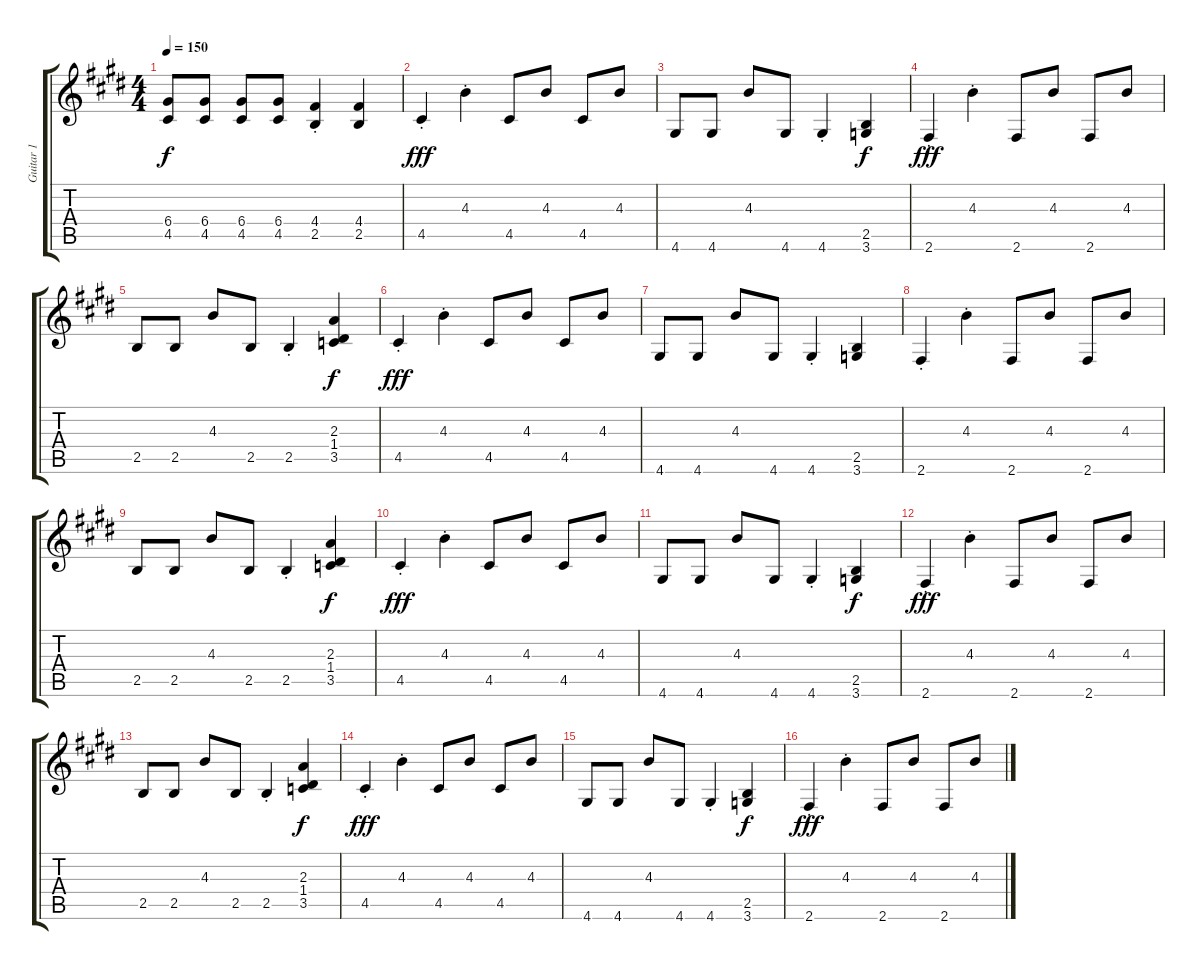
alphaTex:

\track ("Guitar 1" "Guitar 1") {instrument distortionguitar}
\staff {score tabs}
\tuning (E4 B3 G3 D3 A2 E2) {hide}
\ts (4 4)
\tempo 150
\clef g2
\ks e
(6.4 4.5).8{dy f} (6.4 4.5).8 (6.4 4.5).8 (6.4 4.5).8 (4.4{st} 2.5{st}).4 (4.4 2.5).4 |
4.5{st}.4{dy fff} 4.3{st}.4 4.5.8 4.3.8 4.5.8 4.3.8 |
4.6.8 4.6.8 4.3.8 4.6.8 4.6{st}.4 (2.5 3.6).4{dy f} |
2.6{st}.4{dy fff} 4.3{st}.4 2.6.8 4.3.8 2.6.8 4.3.8 |
2.5.8 2.5.8 4.3.8 2.5.8 2.5{st}.4 (2.3 1.4 3.5).4{dy f} |
4.5{st}.4{dy fff} 4.3{st}.4 4.5.8 4.3.8 4.5.8 4.3.8 |
4.6.8 4.6.8 4.3.8 4.6.8 4.6{st}.4 (2.5 3.6).4 |
2.6{st}.4 4.3{st}.4 2.6.8 4.3.8 2.6.8 4.3.8 |
2.5.8 2.5.8 4.3.8 2.5.8 2.5{st}.4 (2.3 1.4 3.5).4{dy f} |
4.5{st}.4{dy fff} 4.3{st}.4 4.5.8 4.3.8 4.5.8 4.3.8 |
4.6.8 4.6.8 4.3.8 4.6.8 4.6{st}.4 (2.5 3.6).4{dy f} |
2.6{st}.4{dy fff} 4.3{st}.4 2.6.8 4.3.8 2.6.8 4.3.8 |
2.5.8 2.5.8 4.3.8 2.5.8 2.5{st}.4 (2.3 1.4 3.5).4{dy f} |
4.5{st}.4{dy fff} 4.3{st}.4 4.5.8 4.3.8 4.5.8 4.3.8 |
4.6.8 4.6.8 4.3.8 4.6.8 4.6{st}.4 (2.5 3.6).4{dy f} |
2.6{st}.4{dy fff} 4.3{st}.4 2.6.8 4.3.8 2.6.8 4.3.8
